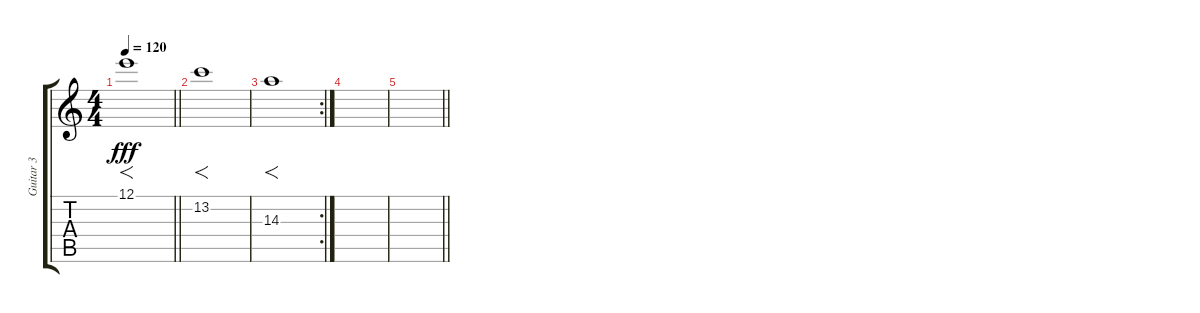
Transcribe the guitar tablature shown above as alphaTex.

\track ("Guitar 3" "Guitar 3") {instrument electricguitarjazz}
\staff {score tabs}
\tuning (E4 B3 G3 D3 A2 E2) {hide}
\ts (4 4)
\tempo 120
\clef g2
\barLineRight lightlight
\ks c
12.1.1{f dy fff} |
\ks aminor
13.2.1{f} |
\rc 2
14.3.1{f} |
\ks c
|
\barLineRight lightlight
